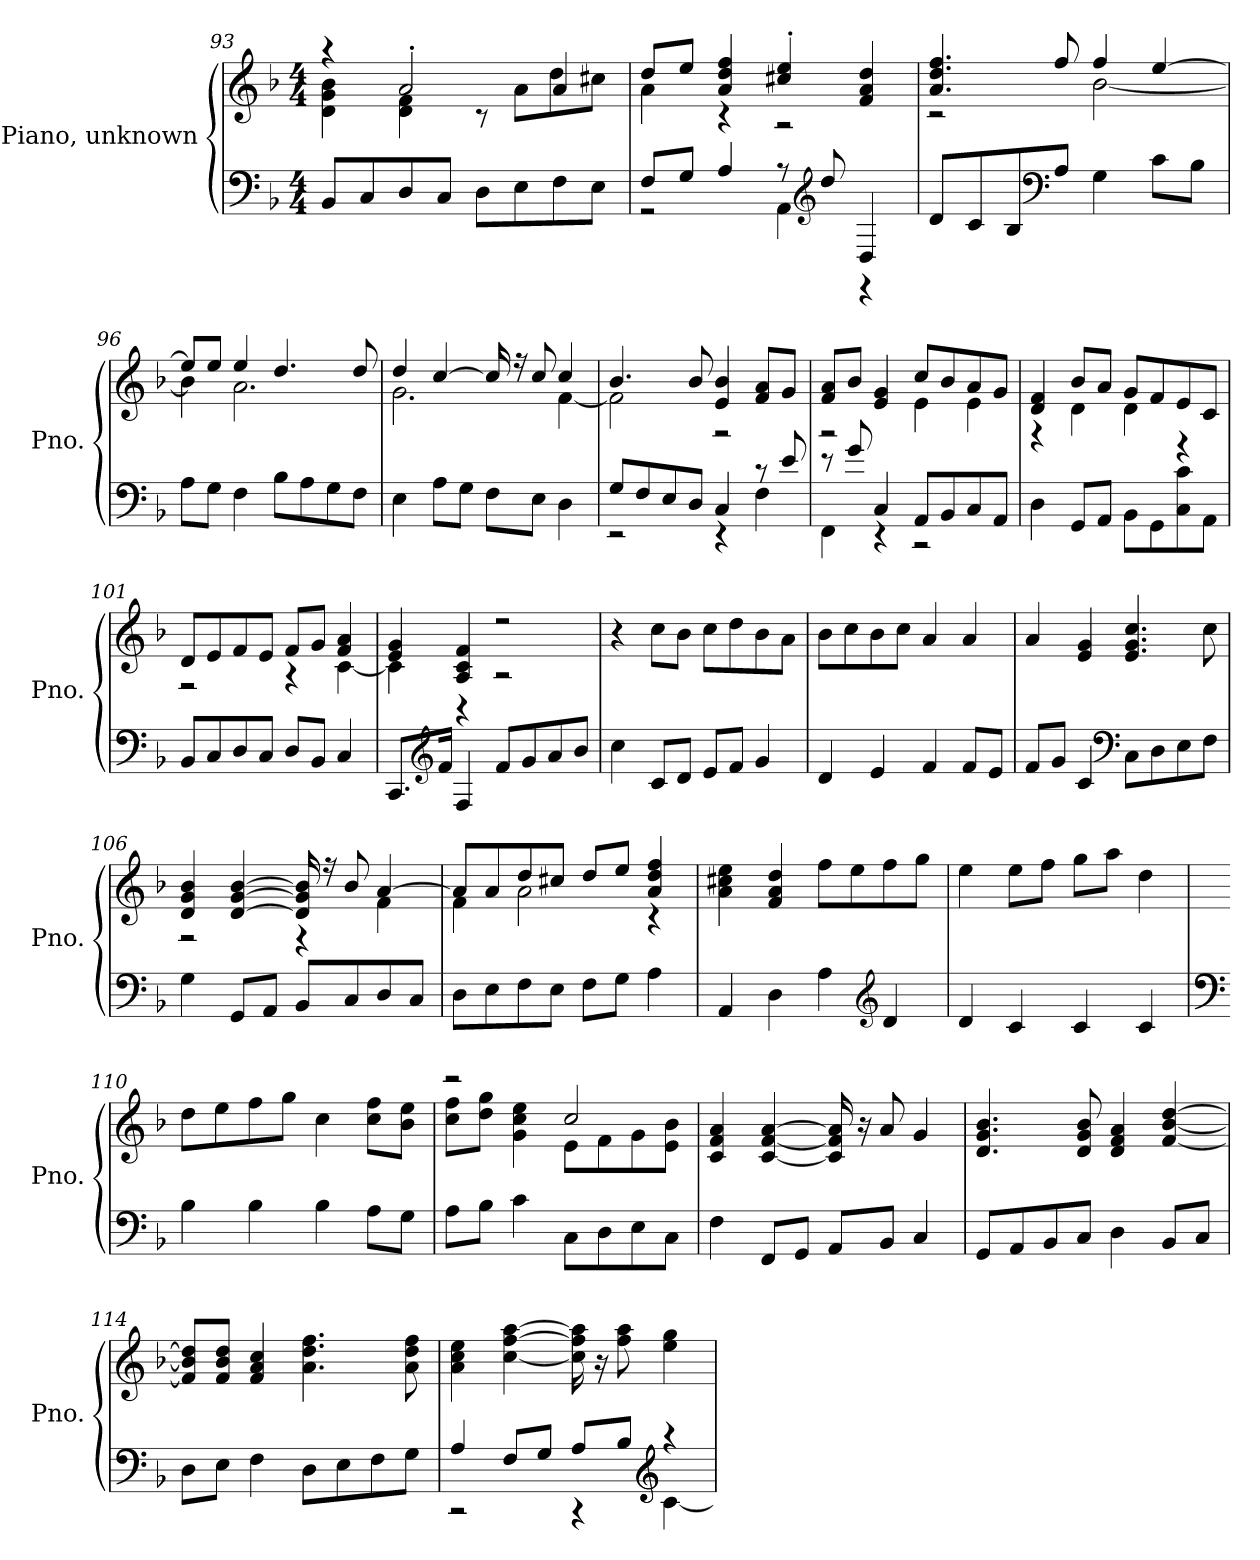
**kern	**kern
*part1	*part1
*staff2	*staff1
*I"Piano, unknown	*
*I'Pno.	*
*clefF4	*clefG2
*k[b-]	*k[b-]
*M4/4	*M4/4
=93	=93
*	*^
8BB-/L	4r	4d\ 4g\ 4b-\
8C/	.	.
8D/	2a'/	4d\ 4f\
8C/J	.	.
8D\L	.	8r
8E\	.	8a\L
8F\	4a/	8dd\
8E\J	.	8cc#X\J
!!LO:LB:g=z	!!
=94	=94	=94
*^	*	*
8F/L	2r	8dd/L	4a\
8G/J	.	8ee/J	.
4A/	.	4a/ 4dd/ 4ff/	4r
8r	4AA\	4cc#X/' 4ee/'	2r
*clefG2	*	*	*
8dd/	.	.	.
4D/	4r	4f/ 4a/ 4dd/	.
*v	*v	*	*
=95	=95	=95
8d/L	4.a/ 4.dd/ 4.ff/	2r
8c/	.	.
8B-/	.	.
*clefF4	*	*
8A/J	8ff/	.
4G\	4ff/	[2b-\
8c\L	[4ee/	.
8B-\J	.	.
=96	=96	=96
8A\L	8ee/L]	4b-\]
8G\J	8ee/J	.
4F\	4ee/	2.a\
8B-\L	4.dd/	.
8A\	.	.
8G\	.	.
8F\J	8dd/	.
=97	=97	=97
4E\	4dd/	2.g\
8A\L	[4cc/	.
8G\J	.	.
8F\L	16cc/]	.
.	16r	.
8E\J	8cc/	.
4D\	4cc/	[4f\
!!LO:LB:g=z	!!
=98	=98	=98
*^	*	*
8G/L	2r	4.b-/	2f\]
8F/	.	.	.
8E/	.	.	.
8D/J	.	8b-/	.
4C/	4r	4e/ 4b-/	2r
8r	4F\	8f/ 8a/L	.
8e/	.	8g/J	.
=99	=99	=99	=99
8r	4FF\	8f/ 8a/L	2r
8g/	.	8b-/J	.
4C/	4r	4e/ 4g/	.
8AA/L	2r	8cc/L	4e\
8BB-/	.	8b-/	.
8C/	.	8a/	4e\
8AA/J	.	8g/J	.
*v	*v	*	*
=100	=100	=100
4D\	4d/ 4f/	4r
8GG/L	8b-/L	4d\
8AA/J	8a/J	.
8BB-\L	8g/L	4d\
8GG\	8f/	.
8C\ 8c\	8e/	4r
8AA\J	8c/J	.
=101	=101	=101
8BB-/L	8d/L	2r
8C/	8e/	.
8D/	8f/	.
8C/J	8e/J	.
8D/L	8f/L	4r
8BB-/J	8g/J	.
4C/	4f/ 4a/	[4c\
=102	=102	=102
8.CC/L	4e/ 4g/	4c\]
*clefG2	*	*
16f/Jk	.	.
4F/	4A/ 4c/ 4f/	4r
8f/L	2r	2r
8g/	.	.
8a/	.	.
8b-/J	.	.
*	*v	*v
!!LO:PB:g=z
=103	=103
4cc\	4r
8c/L	8cc\L
8d/J	8b-\J
8e/L	8cc\L
8f/J	8dd\
4g/	8b-\
.	8a\J
=104	=104
4d/	8b-\L
.	8cc\
4e/	8b-\
.	8cc\J
4f/	4a/
8f/L	4a/
8e/J	.
=105	=105
8f/L	4a/
8g/J	.
4c/	4e/ 4g/
*clefF4	*
8C\L	4.e/ 4.g/ 4.cc/
8D\	.
8E\	.
8F\J	8cc\
=106	=106
*	*^
4G\	4d/ 4g/ 4b-/	2r
8GG/L	[4d/ [4g/ [4b-/	.
8AA/J	.	.
8BB-/L	16d/] 16g/] 16b-/]	4r
.	16r	.
8C/	8b-/	.
8D/	[4a/	4f\
8C/J	.	.
=107	=107	=107
8D\L	8a/L]	4f\
8E\	8a/	.
8F\	8dd/	2a\
8E\J	8cc#X/J	.
8F\L	8dd/L	.
8G\J	8ee/J	.
4A\	4a/ 4dd/ 4ff/	4r
*	*v	*v
!!LO:LB:g=z
=108	=108
4AA/	4a\ 4cc#X\ 4ee\
4D\	4f/ 4a/ 4dd/
4A\	8ff\L
.	8ee\
*clefG2	*
4d/	8ff\
.	8gg\J
=109	=109
4d/	4ee\
4c/	8ee\L
.	8ff\J
4c/	8gg\L
.	8aa\J
4c/	4dd\
=110	=110
*clefF4	*
4B-\	8dd\L
.	8ee\
4B-\	8ff\
.	8gg\J
4B-\	4cc\
8A\L	8cc\ 8ff\L
8G\J	8b-\ 8ee\J
=111	=111
*	*^
8A\L	2r	8cc\ 8ff\L
8B-\J	.	8dd\ 8gg\J
4c\	.	4g\ 4cc\ 4ee\
8C\L	2cc/	8e\L
8D\	.	8f\
8E\	.	8g\
8C\J	.	8e\ 8b-\J
*	*v	*v
=112	=112
4F\	4c/ 4f/ 4a/
8FF/L	[4c/ [4f/ [4a/
8GG/J	.
8AA/L	16c/] 16f/] 16a/]
.	16r
8BB-/J	8a/
4C/	4g/
!!LO:LB:g=z
=113	=113
8GG/L	4.d/ 4.g/ 4.b-/
8AA/	.
8BB-/	.
8C/J	8d/ 8g/ 8b-/
4D\	4d/ 4f/ 4a/
8BB-/L	[4f/ [4b-/ [4dd/
8C/J	.
=114	=114
8D\L	8f/] 8b-/] 8dd/]L
8E\J	8f/ 8b-/ 8dd/J
4F\	4f/ 4a/ 4cc/
8D\L	4.a\ 4.dd\ 4.ff\
8E\	.
8F\	.
8G\J	8a\ 8dd\ 8ff\
=115	=115
*^	*
4A/	2r	4a\ 4cc\ 4ee\
8F/L	.	[4cc\ [4ff\ [4aa\
8G/J	.	.
8A/L	4r	16cc\] 16ff\] 16aa\]
.	.	16r
8B-/J	.	8ff\ 8aa\
*clefG2	*	*
4r	[4c\	4ee\ 4gg\
*v	*v	*
=	=
*-	*-
